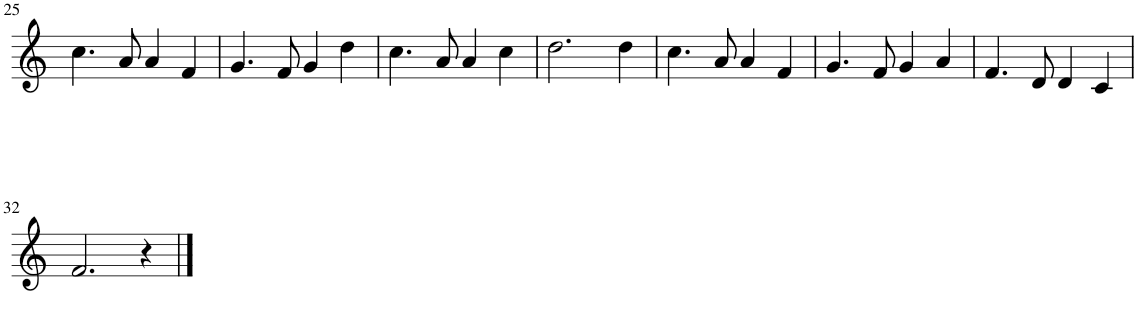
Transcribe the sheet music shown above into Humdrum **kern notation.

**kern
*part1
*staff1
*I"Piano
*I'Pno.
!!LO:PB:g=z
*clefG2
*k[]
*M4/4
=25
4.cc\
8a/
4a/
4f/
=26
4.g/
8f/
4g/
4dd\
=27
4.cc\
8a/
4a/
4cc\
=28
2.dd\
4dd\
=29
4.cc\
8a/
4a/
4f/
=30
4.g/
8f/
4g/
4a/
=31
4.f/
8d/
4d/
4c/
!!LO:LB:g=z
=32
2.f/
4r
==
*-
